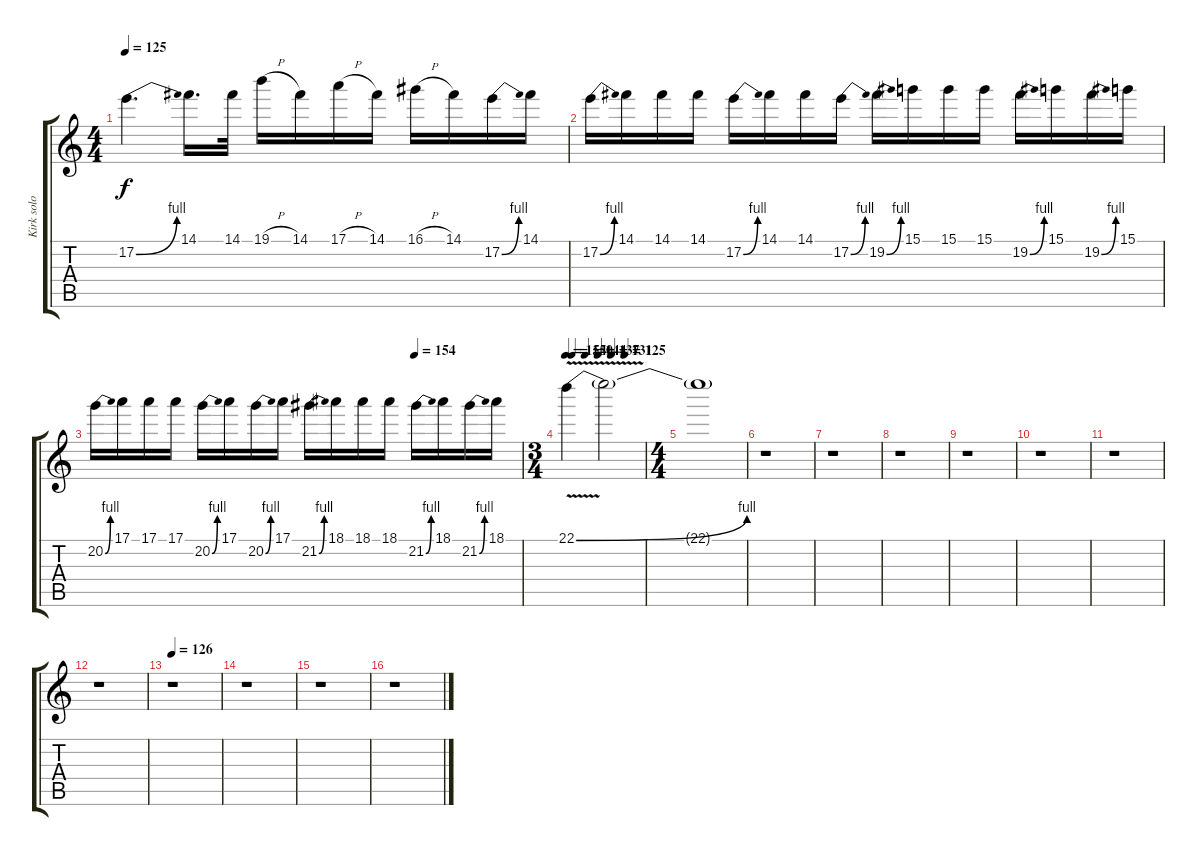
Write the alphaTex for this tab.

\track ("Kirk solo" "Kirk solo") {instrument overdrivenguitar}
\staff {score tabs}
\tuning (E4 B3 G3 D3 A2 E2) {hide}
\ts (4 4)
\tempo 125
\clef g2
\ks c
17.2{be (bend 0 0 60 4)}.4{d dy f} 14.1.16{d} 14.1.32 19.1{h}.16 14.1.16 17.1{h}.16 14.1.16 16.1{h}.16 14.1.16 17.2{be (bend 0 0 60 4)}.16 14.1.16 |
17.2{be (bend 0 0 60 4)}.16 14.1.16 14.1.16 14.1.16 17.2{be (bend 0 0 60 4)}.16 14.1.16 14.1.16 17.2{be (bend 0 0 60 4)}.16 19.2{be (bend 0 0 60 4)}.16 15.1.16 15.1.16 15.1.16 19.2{be (bend 0 0 60 4)}.16 15.1.16 19.2{be (bend 0 0 60 4)}.16 15.1.16 |
\tempo (154 0.75)
20.2{be (bend 0 0 60 4)}.16 17.1.16 17.1.16 17.1.16 20.2{be (bend 0 0 60 4)}.16 17.1.16 20.2{be (bend 0 0 60 4)}.16 17.1.16 21.2{be (bend 0 0 60 4)}.16 18.1.16 18.1.16 18.1.16 21.2{be (bend 0 0 60 4)}.16 18.1.16 21.2{be (bend 0 0 60 4)}.16 18.1.16 |
\ts (3 4)
\tempo 154
\tempo (150 0.08333333333333333)
\tempo (144 0.25)
\tempo (137 0.4166666666666667)
\tempo (131 0.5833333333333334)
\tempo (125 0.75)
22.1{be (bend 0 0 60 4) v}.4 22.1{t}.2 |
\ts (4 4)
22.1{t}.1 |
r.1 |
r.1 |
r.1 |
r.1 |
r.1 |
r.1 |
r.1 |
\tempo 126
r.1 |
r.1 |
r.1 |
r.1
